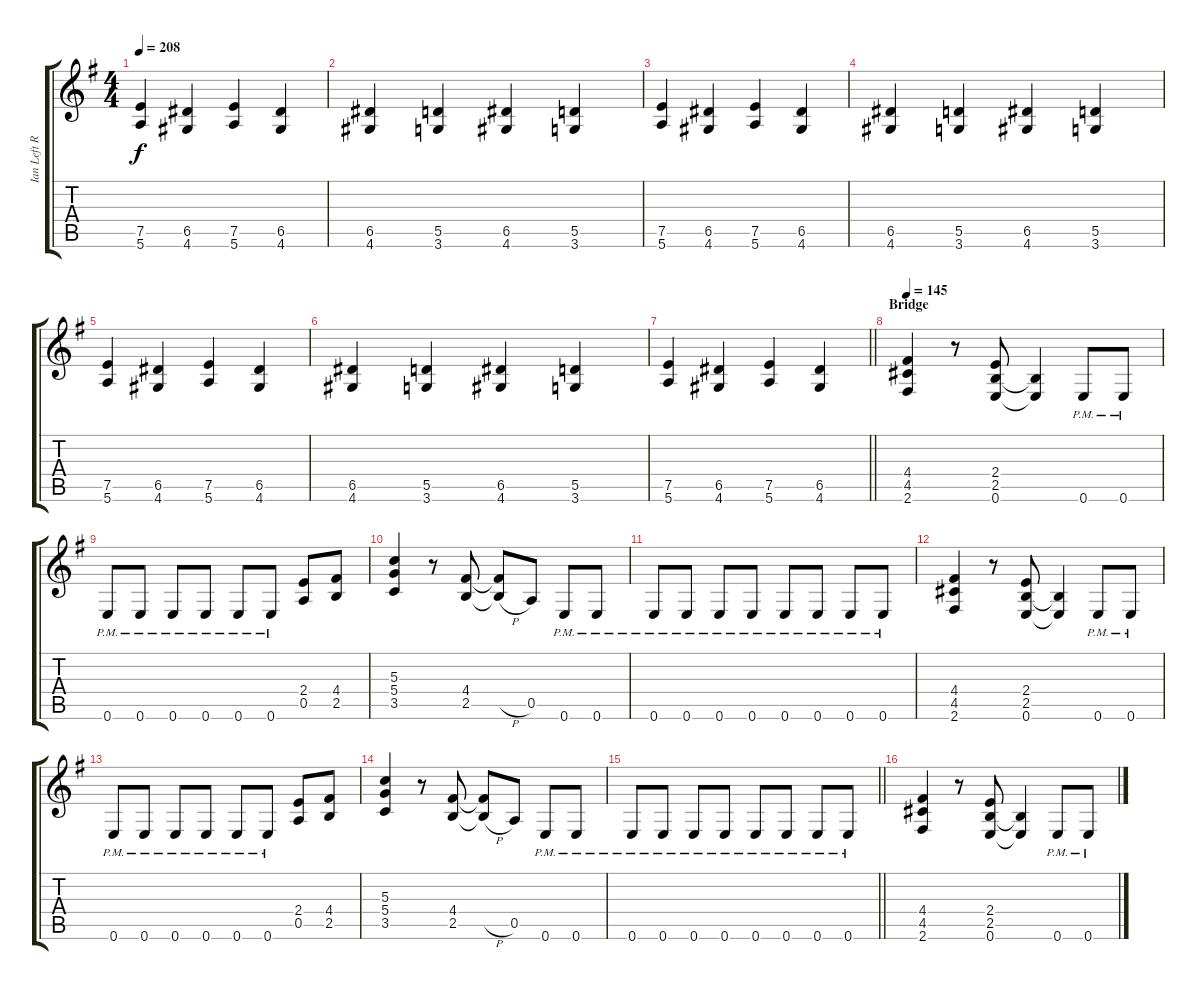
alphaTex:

\track ("Ian Left Rhy" "Ian Left R") {instrument distortionguitar}
\staff {score tabs}
\tuning (E4 B3 G3 D3 A2 E2) {hide}
\ts (4 4)
\tempo 208
\clef g2
\ks g
(7.5 5.6).4{dy f} (6.5 4.6).4 (7.5 5.6).4 (6.5 4.6).4 |
(6.5 4.6).4 (5.5 3.6).4 (6.5 4.6).4 (5.5 3.6).4 |
(7.5 5.6).4 (6.5 4.6).4 (7.5 5.6).4 (6.5 4.6).4 |
(6.5 4.6).4 (5.5 3.6).4 (6.5 4.6).4 (5.5 3.6).4 |
(7.5 5.6).4 (6.5 4.6).4 (7.5 5.6).4 (6.5 4.6).4 |
(6.5 4.6).4 (5.5 3.6).4 (6.5 4.6).4 (5.5 3.6).4 |
\barLineRight lightlight
(7.5 5.6).4 (6.5 4.6).4 (7.5 5.6).4 (6.5 4.6).4 |
\section ("" "Bridge")
\tempo 145
(4.4 4.5 2.6).4 r.8 (2.4 2.5 0.6).8 (2.5{t} 0.6{t}).4 0.6{pm}.8 0.6{pm}.8 |
0.6{pm}.8 0.6{pm}.8 0.6{pm}.8 0.6{pm}.8 0.6{pm}.8 0.6{pm}.8 (2.4 0.5).8 (4.4 2.5).8 |
(5.3 5.4 3.5).4 r.8 (4.4 2.5).8 (4.4{t} 2.5{h t}).8 0.5.8 0.6{pm}.8 0.6{pm}.8 |
0.6{pm}.8 0.6{pm}.8 0.6{pm}.8 0.6{pm}.8 0.6{pm}.8 0.6{pm}.8 0.6{pm}.8 0.6{pm}.8 |
(4.4 4.5 2.6).4 r.8 (2.4 2.5 0.6).8 (2.5{t} 0.6{t}).4 0.6{pm}.8 0.6{pm}.8 |
0.6{pm}.8 0.6{pm}.8 0.6{pm}.8 0.6{pm}.8 0.6{pm}.8 0.6{pm}.8 (2.4 0.5).8 (4.4 2.5).8 |
(5.3 5.4 3.5).4 r.8 (4.4 2.5).8 (4.4{t} 2.5{h t}).8 0.5.8 0.6{pm}.8 0.6{pm}.8 |
\barLineRight lightlight
0.6{pm}.8 0.6{pm}.8 0.6{pm}.8 0.6{pm}.8 0.6{pm}.8 0.6{pm}.8 0.6{pm}.8 0.6{pm}.8 |
(4.4 4.5 2.6).4 r.8 (2.4 2.5 0.6).8 (2.5{t} 0.6{t}).4 0.6{pm}.8 0.6{pm}.8
